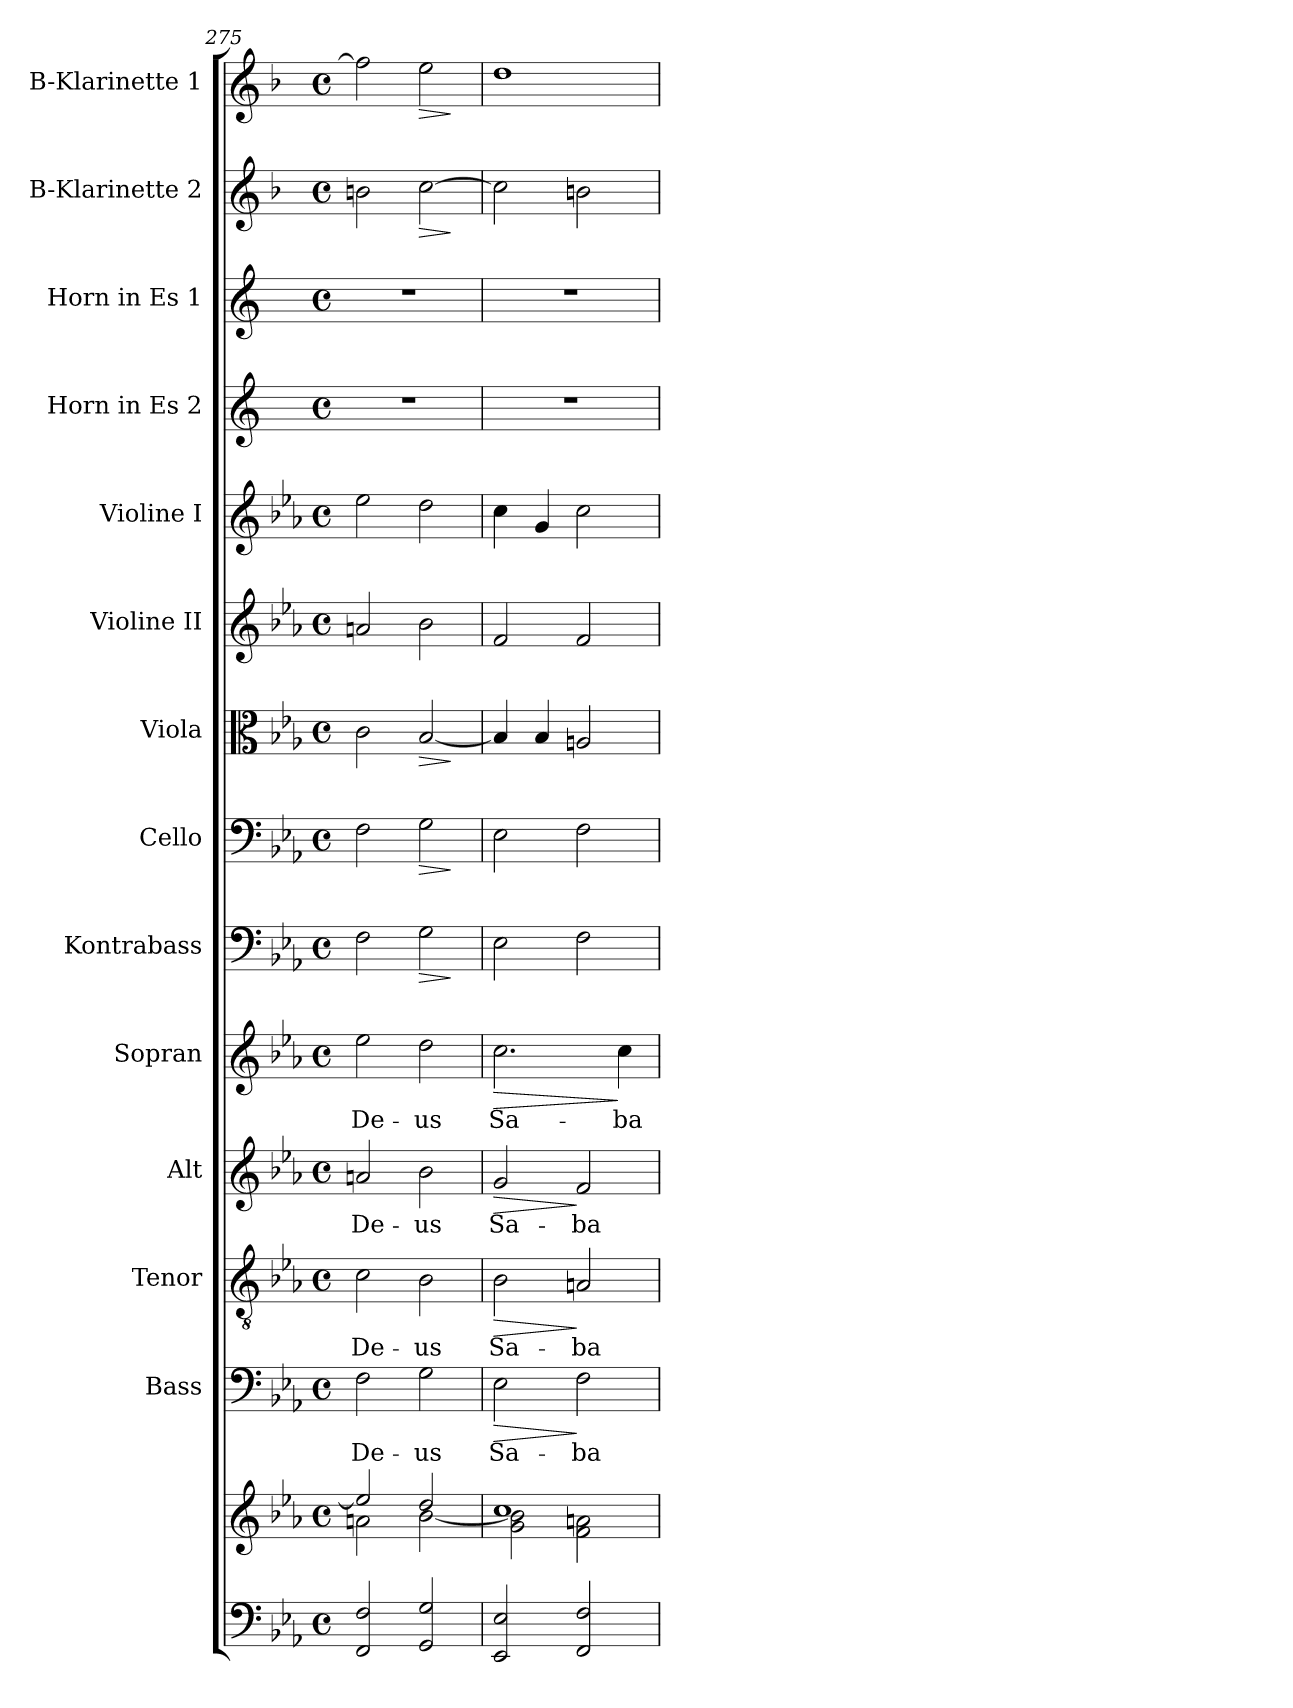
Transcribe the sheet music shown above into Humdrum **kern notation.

**kern	**kern	**kern	**text	**dynam	**kern	**text	**dynam	**kern	**text	**dynam	**kern	**text	**dynam	**kern	**dynam	**kern	**dynam	**kern	**dynam	**kern	**kern	**kern	**kern	**kern	**dynam	**kern	**dynam
*part14	*part14	*part13	*part13	*part13	*part12	*part12	*part12	*part11	*part11	*part11	*part10	*part10	*part10	*part9	*part9	*part8	*part8	*part7	*part7	*part6	*part5	*part4	*part3	*part2	*part2	*part1	*part1
*staff15	*staff14	*staff13	*staff13	*staff13	*staff12	*staff12	*staff12	*staff11	*staff11	*staff11	*staff10	*staff10	*staff10	*staff9	*staff9	*staff8	*staff8	*staff7	*staff7	*staff6	*staff5	*staff4	*staff3	*staff2	*staff2	*staff1	*staff1
*	*	*I"Bass	*	*	*I"Tenor	*	*	*I"Alt	*	*	*I"Sopran	*	*	*I"Kontrabass	*	*I"Cello	*	*I"Viola	*	*I"Violine II	*I"Violine I	*I"Horn in Es 2	*I"Horn in Es 1	*I"B-Klarinette 2	*	*I"B-Klarinette 1	*
*	*	*I'B.	*	*	*I'T.	*	*	*I'A.	*	*	*I'S.	*	*	*I'Kb.	*	*	*	*I'Vla.	*	*I'Vl. II	*I'Vl. I	*I'Hrn. 2	*I'Hrn. 1	*I'Kl. 2	*	*I'Kl. 1	*
*clefF4	*clefG2	*clefF4	*	*	*clefGv2	*	*	*clefG2	*	*	*clefG2	*	*	*clefF4	*	*clefF4	*	*clefC3	*	*clefG2	*clefG2	*clefG2	*clefG2	*clefG2	*	*clefG2	*
*	*	*	*	*	*	*	*	*	*	*	*	*	*	*ITrd7c12	*	*	*	*	*	*	*	*ITrd5c9	*ITrd5c9	*ITrd1c2	*	*ITrd1c2	*
*k[b-e-a-]	*k[b-e-a-]	*k[b-e-a-]	*	*	*k[b-e-a-]	*	*	*k[b-e-a-]	*	*	*k[b-e-a-]	*	*	*k[b-e-a-]	*	*k[b-e-a-]	*	*k[b-e-a-]	*	*k[b-e-a-]	*k[b-e-a-]	*k[b-e-a-]	*k[b-e-a-]	*k[b-e-a-]	*	*k[b-e-a-]	*
*E-:	*E-:	*E-:	*	*	*E-:	*	*	*E-:	*	*	*E-:	*	*	*E-:	*	*E-:	*	*E-:	*	*E-:	*E-:	*E-:	*E-:	*E-:	*	*E-:	*
*M4/4	*M4/4	*M4/4	*	*	*M4/4	*	*	*M4/4	*	*	*M4/4	*	*	*M4/4	*	*M4/4	*	*M4/4	*	*M4/4	*M4/4	*M4/4	*M4/4	*M4/4	*	*M4/4	*
*met(c)	*met(c)	*met(c)	*	*	*met(c)	*	*	*met(c)	*	*	*met(c)	*	*	*met(c)	*	*met(c)	*	*met(c)	*	*met(c)	*met(c)	*met(c)	*met(c)	*met(c)	*	*met(c)	*
=275	=275	=275	=275	=275	=275	=275	=275	=275	=275	=275	=275	=275	=275	=275	=275	=275	=275	=275	=275	=275	=275	=275	=275	=275	=275	=275	=275
*	*^	*	*	*	*	*	*	*	*	*	*	*	*	*	*	*	*	*	*	*	*	*	*	*	*	*	*
!	!	!	!	!LO:LY:b	!	!	!LO:LY:b	!	!	!LO:LY:b	!	!	!LO:LY:b	!	!	!	!	!	!	!	!	!	!	!	!	!	!	!
2FF/ 2F/	2ee-/]	2an\	2F\	De-	.	2c\	De-	.	2an/	De-	.	2ee-\	De-	.	2FF\	.	2F\	.	2c\	.	2an/	2ee-\	1r	1r	2an\	.	2ee-\]	.
!	!	!	!	!LO:LY:b	!	!	!LO:LY:b	!	!	!LO:LY:b	!	!	!LO:LY:b	!	!	!LO:HP:b	!	!LO:HP:b	!	!LO:HP:b	!	!	!	!	!	!LO:HP:b	!	!LO:HP:b
2GG/ 2G/	2dd/	[<2b-\	2G\	-us	.	2B-\	-us	.	2b-\	-us	.	2dd\	-us	.	2GG\	>	2G\	>	[2B-/	>	2b-\	2dd\	.	.	[2b-\	>	2dd\	>
*	*v	*v	*	*	*	*	*	*	*	*	*	*	*	*	*	*	*	*	*	*	*	*	*	*	*	*	*	*
.	.	.	.	.	.	.	.	.	.	.	.	.	.	.	]	.	]	.	]	.	.	.	.	.	]	.	]
=276	=276	=276	=276	=276	=276	=276	=276	=276	=276	=276	=276	=276	=276	=276	=276	=276	=276	=276	=276	=276	=276	=276	=276	=276	=276	=276	=276
*	*^	*	*	*	*	*	*	*	*	*	*	*	*	*	*	*	*	*	*	*	*	*	*	*	*	*	*
!	!	!	!	!LO:LY:b	!LO:HP:b	!	!LO:LY:b	!LO:HP:b	!	!LO:LY:b	!LO:HP:b	!	!LO:LY:b	!LO:HP:b	!	!	!	!	!	!	!	!	!	!	!	!	!	!
2EE-/ 2E-/	1cc	2g\ 2b-\]	2E-\	Sa-	>	2B-\	Sa-	>	2g/	Sa-	>	2.cc\	Sa-	>	2EE-\	.	2E-\	.	4B-/]	.	2f/	4cc\	1r	1r	2b-\]	.	1cc	.
.	.	.	.	.	.	.	.	.	.	.	.	.	.	.	.	.	.	.	4B-/	.	.	4g/	.	.	.	.	.	.
!	!	!	!	!LO:LY:b	!	!	!LO:LY:b	!	!	!LO:LY:b	!	!	!	!	!	!	!	!	!	!	!	!	!	!	!	!	!	!
2FF/ 2F/	.	2f\ 2an\	2F\	-ba-	]	2An/	-ba-	]	2f/	-ba-	]	.	.	.	2FF\	.	2F\	.	2An/	.	2f/	2cc\	.	.	2an\	.	.	.
!	!	!	!	!	!	!	!	!	!	!	!	!	!LO:LY:b	!	!	!	!	!	!	!	!	!	!	!	!	!	!	!
.	.	.	.	.	.	.	.	.	.	.	.	4cc\	-ba-	]	.	.	.	.	.	.	.	.	.	.	.	.	.	.
*	*v	*v	*	*	*	*	*	*	*	*	*	*	*	*	*	*	*	*	*	*	*	*	*	*	*	*	*	*
=	=	=	=	=	=	=	=	=	=	=	=	=	=	=	=	=	=	=	=	=	=	=	=	=	=	=	=
*-	*-	*-	*-	*-	*-	*-	*-	*-	*-	*-	*-	*-	*-	*-	*-	*-	*-	*-	*-	*-	*-	*-	*-	*-	*-	*-	*-
